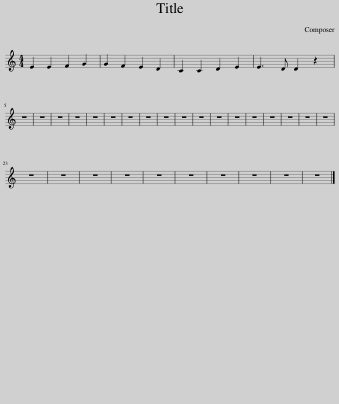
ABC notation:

X:1
L:1/8
M:4/4
I:linebreak $
K:C
V:1 treble
V:1
 E2 E2 F2 G2 | G2 F2 E2 D2 | C2 C2 D2 E2 | E3 D D2 z2 |$ z8 | %5
 z8 | z8 | z8 | z8 | z8 | %10
 z8 | z8 | z8 | z8 | z8 | %15
 z8 | z8 | z8 | z8 | z8 | %20
 z8 | z8 |$ z8 | z8 | z8 | %25
 z8 | z8 | z8 | z8 | z8 | %30
 z8 | z8 |] %32
